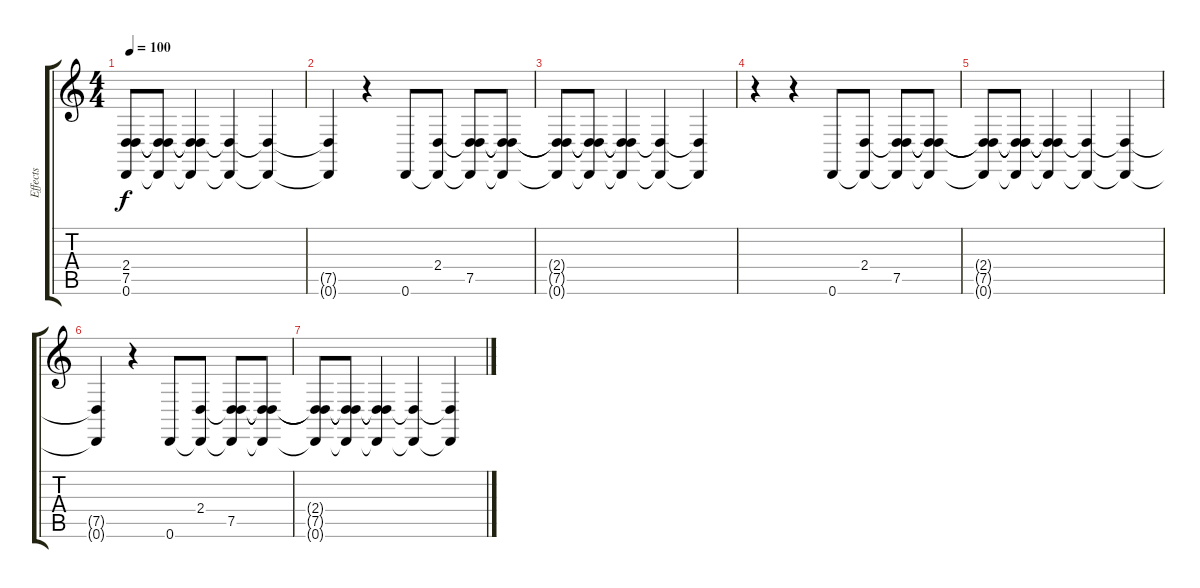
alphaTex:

\track ("Effects" "Effects") {instrument helicopter}
\staff {score tabs}
\tuning (D4 A3 F3 C3 G2 D2) {hide}
\ts (4 4)
\tempo 100
\clef g2
\ks c
(2.4{t} 7.5{t} 0.6{t}).8{dy f} (2.4{t} 7.5{t} 0.6{t}).8 (2.4{t} 7.5{t} 0.6{t}).4 (7.5{t} 0.6{t}).4 (7.5{t} 0.6{t}).4 |
(7.5{t} 0.6{t}).4 r.4 0.6.8 (2.4 0.6{t}).8 (2.4{t} 7.5 0.6{t}).8 (2.4{t} 7.5{t} 0.6{t}).8 |
(2.4{t} 7.5{t} 0.6{t}).8 (2.4{t} 7.5{t} 0.6{t}).8 (2.4{t} 7.5{t} 0.6{t}).4 (7.5{t} 0.6{t}).4 (7.5{t} 0.6{t}).4 |
r.4 r.4 0.6.8 (2.4 0.6{t}).8 (2.4{t} 7.5 0.6{t}).8 (2.4{t} 7.5{t} 0.6{t}).8 |
(2.4{t} 7.5{t} 0.6{t}).8 (2.4{t} 7.5{t} 0.6{t}).8 (2.4{t} 7.5{t} 0.6{t}).4 (7.5{t} 0.6{t}).4 (7.5{t} 0.6{t}).4 |
(7.5{t} 0.6{t}).4 r.4 0.6.8 (2.4 0.6{t}).8 (2.4{t} 7.5 0.6{t}).8 (2.4{t} 7.5{t} 0.6{t}).8 |
(2.4{t} 7.5{t} 0.6{t}).8 (2.4{t} 7.5{t} 0.6{t}).8 (2.4{t} 7.5{t} 0.6{t}).4 (7.5{t} 0.6{t}).4 (7.5{t} 0.6{t}).4
